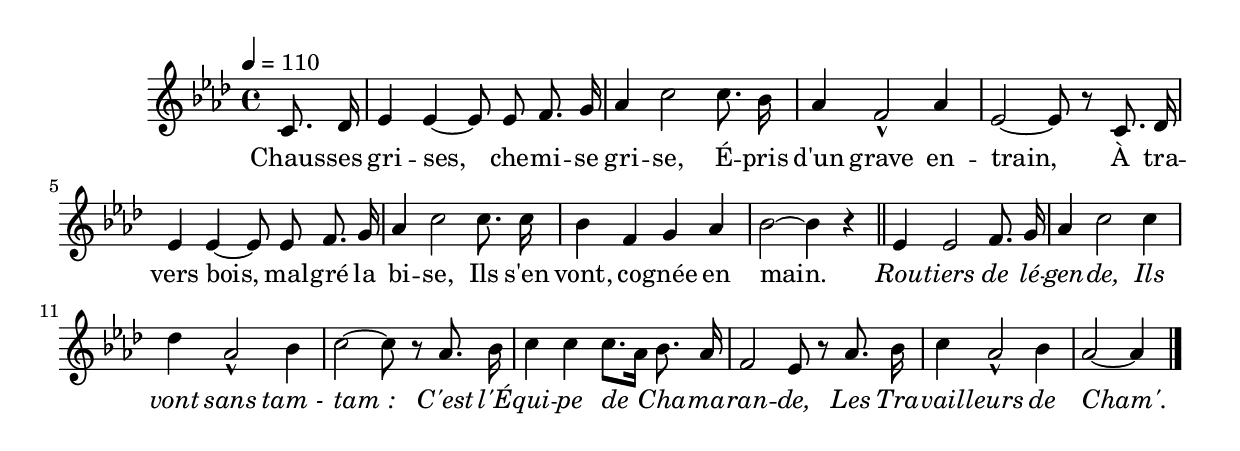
%Compilation:lilypond LesFoulardsNoirs.ly
%Apercu:evince LesFoulardsNoirs.pdf
%Esclaves:timidity -ia LesFoulardsNoirs.midi
\version "2.12.1"
\include "italiano.ly"

\header {
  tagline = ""
  composer = ""
}                                        

MetriqueArmure = {
  \tempo 4=110
  \time 4/4
  \key lab \major
}

italique = { \override Score . LyricText #'font-shape = #'italic }

roman = { \override Score . LyricText #'font-shape = #'roman }

MusiqueTheme = \relative do' {
	\partial 4 do8. reb16
	mib4 mib4~ mib8 mib fa8. sol16
	lab4 do2 do8. sib16
	lab4 fa2\marcato lab4
	mib2~ mib8 r do8. reb16
	mib4 mib4~ mib8 mib fa8. sol16
	lab4 do2 do8. do16
	sib4 fa sol lab
	sib2~ sib4 r \bar "||"
	mib,4 mib2 fa8. sol16
	lab4 do2 do4
	reb4 lab2\marcato sib4
	do2~ do8 r lab8. sib16
	do4 do do8.[ lab16] sib8. lab16
	fa2 mib8 r lab8. sib16
	do4 lab2\marcato sib4
	\partial 4*3 lab2~ lab4 \bar "|."
}

Paroles = \lyricmode {
	Chaus -- ses gri -- ses, che -- mi -- se gri -- se,
	É -- pris d'un grave en -- train,
	À tra -- vers bois, mal -- gré la bi -- se,
	Ils s'en vont, co -- gnée en main.
	
	\italique Rou -- tiers de lé -- gen -- de,
	Ils vont sans tam_- tam_:
	C'est l'É -- qui -- pe de Cha -- ma -- ran -- de,
	Les Tra -- vail -- leurs de Cham'.
}

\score{
    \new Staff <<
      \set Staff.midiInstrument = "flute"
      \new Voice = "theme" {
	\autoBeamOff
	\MetriqueArmure
	\MusiqueTheme
      }
      \new Lyrics \lyricsto theme {
	\Paroles
      }                       
    >>
\layout{}
\midi{}
}
